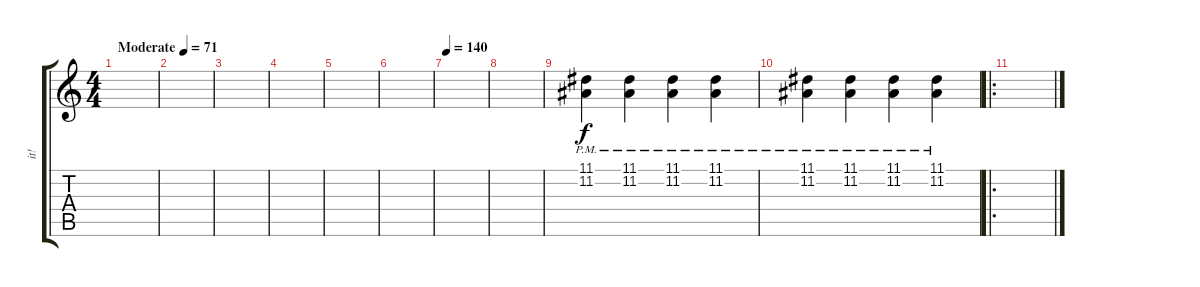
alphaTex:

\track ("it!" "it!") {instrument viola}
\staff {score tabs}
\tuning (E4 B3 G3 D3 A2 E2) {hide}
\ts (4 4)
\tempo (71 "Moderate")
\clef g2
\ks c
|
|
|
|
|
|
\tempo 140
|
|
(11.1{pm} 11.2{pm}).4 (11.1 11.2{pm}).4 (11.1 11.2{pm}).4 (11.1 11.2{pm}).4 |
(11.1{pm} 11.2{pm}).4 (11.1 11.2{pm}).4 (11.1 11.2{pm}).4 (11.1 11.2{pm}).4 |
\ro
